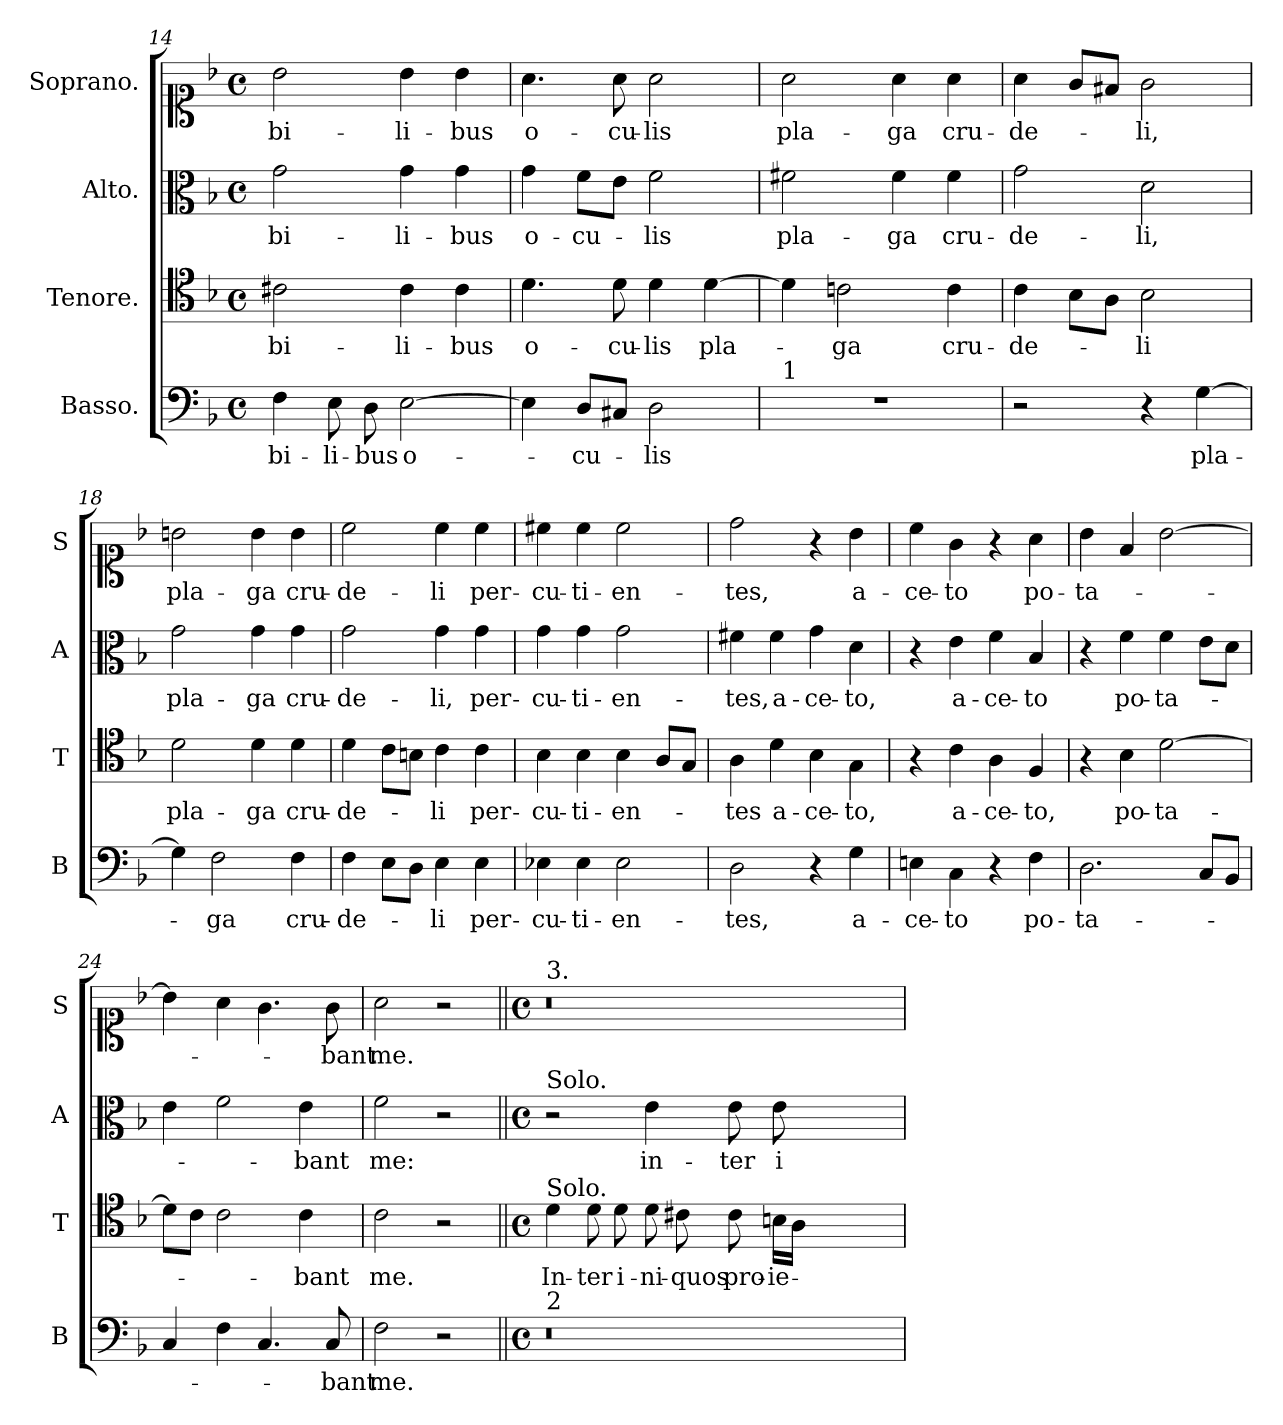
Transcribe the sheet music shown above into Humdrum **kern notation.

**kern	**text	**kern	**text	**kern	**text	**kern	**text
*part4	*part4	*part3	*part3	*part2	*part2	*part1	*part1
*staff4	*staff4	*staff3	*staff3	*staff2	*staff2	*staff1	*staff1
*I"Basso.	*	*I"Tenore.	*	*I"Alto.	*	*I"Soprano.	*
*I'B	*	*I'T	*	*I'A	*	*I'S	*
*clefF4	*	*clefC4	*	*clefC3	*	*clefC1	*
*k[b-]	*	*k[b-]	*	*k[b-]	*	*k[b-]	*
*F:	*	*F:	*	*F:	*	*F:	*
*M4/4	*	*M4/4	*	*M4/4	*	*M4/4	*
*met(c)	*	*met(c)	*	*met(c)	*	*met(c)	*
=14	=14	=14	=14	=14	=14	=14	=14
4F\	-bi-	2c#X\	-bi-	2g\	-bi-	2b-\	-bi-
8E\	-li-	.	.	.	.	.	.
8D\	-bus	.	.	.	.	.	.
[2E\	o-	4c#\	-li-	4g\	-li-	4b-\	-li-
.	.	4c#\	-bus	4g\	-bus	4b-\	-bus
=15	=15	=15	=15	=15	=15	=15	=15
4E\]	.	4.d\	o-	4g\	o-	4.a\	o-
8D/L	-cu-	.	.	8f\L	-cu-	.	.
8C#X/J	.	8d\	-cu-	8e\J	.	8a\	-cu-
2D\	-lis	4d\	-lis	2f\	-lis	2a\	-lis
.	.	[4d\	pla-	.	.	.	.
=16	=16	=16	=16	=16	=16	=16	=16
!LO:TX:a:t=1	!	!	!	!	!	!	!
1r	.	4d\]	.	2f#X\	pla-	2a\	pla-
.	.	2cn\	-ga	.	.	.	.
.	.	.	.	4f#\	-ga	4a\	-ga
.	.	4c\	cru-	4f#\	cru-	4a\	cru-
=17	=17	=17	=17	=17	=17	=17	=17
2r	.	4c\	-de-	2g\	-de-	4a\	-de-
.	.	8B-\L	.	.	.	8g/L	.
.	.	8A\J	.	.	.	8f#X/J	.
4r	.	2B-\	-li	2d\	-li,	2g\	-li,
[4G\	pla-	.	.	.	.	.	.
=18	=18	=18	=18	=18	=18	=18	=18
4G\]	.	2d\	pla-	2g\	pla-	2bn\	pla-
2F\	-ga	.	.	.	.	.	.
.	.	4d\	-ga	4g\	-ga	4b\	-ga
4F\	cru-	4d\	cru-	4g\	cru-	4b\	cru-
=19	=19	=19	=19	=19	=19	=19	=19
4F\	-de-	4d\	-de-	2g\	-de-	2cc\	-de-
8E\L	.	8c\L	.	.	.	.	.
8D\J	.	8Bn\J	.	.	.	.	.
4E\	-li	4c\	-li	4g\	-li,	4cc\	-li
4E\	per-	4c\	per-	4g\	per-	4cc\	per-
=20	=20	=20	=20	=20	=20	=20	=20
4E-X\	-cu-	4B-\	-cu-	4g\	-cu-	4cc#X\	-cu-
4E-\	-ti-	4B-\	-ti-	4g\	-ti-	4cc#\	-ti-
2E-\	-en-	4B-\	-en-	2g\	-en-	2cc#\	-en-
.	.	8A/L	.	.	.	.	.
.	.	8G/J	.	.	.	.	.
=21	=21	=21	=21	=21	=21	=21	=21
2D\	-tes,	4A\	-tes	4f#X\	-tes,	2dd\	-tes,
.	.	4d\	a-	4f#\	a-	.	.
4r	.	4B-\	-ce-	4g\	-ce-	4r	.
4G\	a-	4G\	-to,	4d\	-to,	4b-\	a-
=22	=22	=22	=22	=22	=22	=22	=22
4En\	-ce-	4r	.	4r	.	4cc\	-ce-
4C\	-to	4c\	a-	4e\	a-	4g\	-to
4r	.	4A\	-ce-	4f\	-ce-	4r	.
4F\	po-	4F/	-to,	4B-/	-to	4a\	po-
=23	=23	=23	=23	=23	=23	=23	=23
2.D\	-ta-	4r	.	4r	.	4b-\	-ta-
.	.	4B-\	po-	4f\	po-	4f/	.
.	.	[2d\	-ta-	4f\	-ta-	[2b-\	.
8C/L	.	.	.	8e\L	.	.	.
8BB-/J	.	.	.	8d\J	.	.	.
=24	=24	=24	=24	=24	=24	=24	=24
4C/	.	8d\L]	.	4e\	.	4b-\]	.
.	.	8c\J	.	.	.	.	.
4F\	.	2c\	.	2f\	.	4a\	.
4.C/	.	.	.	.	.	4.g\	.
.	.	4c\	-bant	4e\	-bant	.	.
8C/	-bant	.	.	.	.	8g\	-bant
=25	=25	=25	=25	=25	=25	=25	=25
2F\	me.	2c\	me.	2f\	me:	2a\	me.
2r	.	2r	.	2r	.	2r	.
=26||	=26||	=26||	=26||	=26||	=26||	=26||	=26||
*M4/4	*	*M4/4	*	*M4/4	*	*M4/4	*
*met(c)	*	*met(c)	*	*met(c)	*	*met(c)	*
!	!	!	!	!	!	!LO:TX:a:t=3.	!
!	!	!	!	!LO:TX:a:t=Solo.	!	!	!
!	!	!LO:TX:a:t=Solo.	!	!	!	!	!
!LO:TX:a:t=2	!	!	!	!	!	!	!
0r	.	4d\	In-	2r	.	0r	.
.	.	8d\	-ter	.	.	.	.
.	.	8d\	i-	.	.	.	.
.	.	8d\	-ni-	4e\	in-	.	.
.	.	8c#X\	-quos	.	.	.	.
.	.	8c#\	pro-	8e\	-ter	.	.
.	.	16Bn\LL	-ie-	8e\	i-	.	.
.	.	16A\JJ	.	.	.	.	.
.	.	1ryy	.	1ryy	.	.	.
=	=	=	=	=	=	=	=
*-	*-	*-	*-	*-	*-	*-	*-
